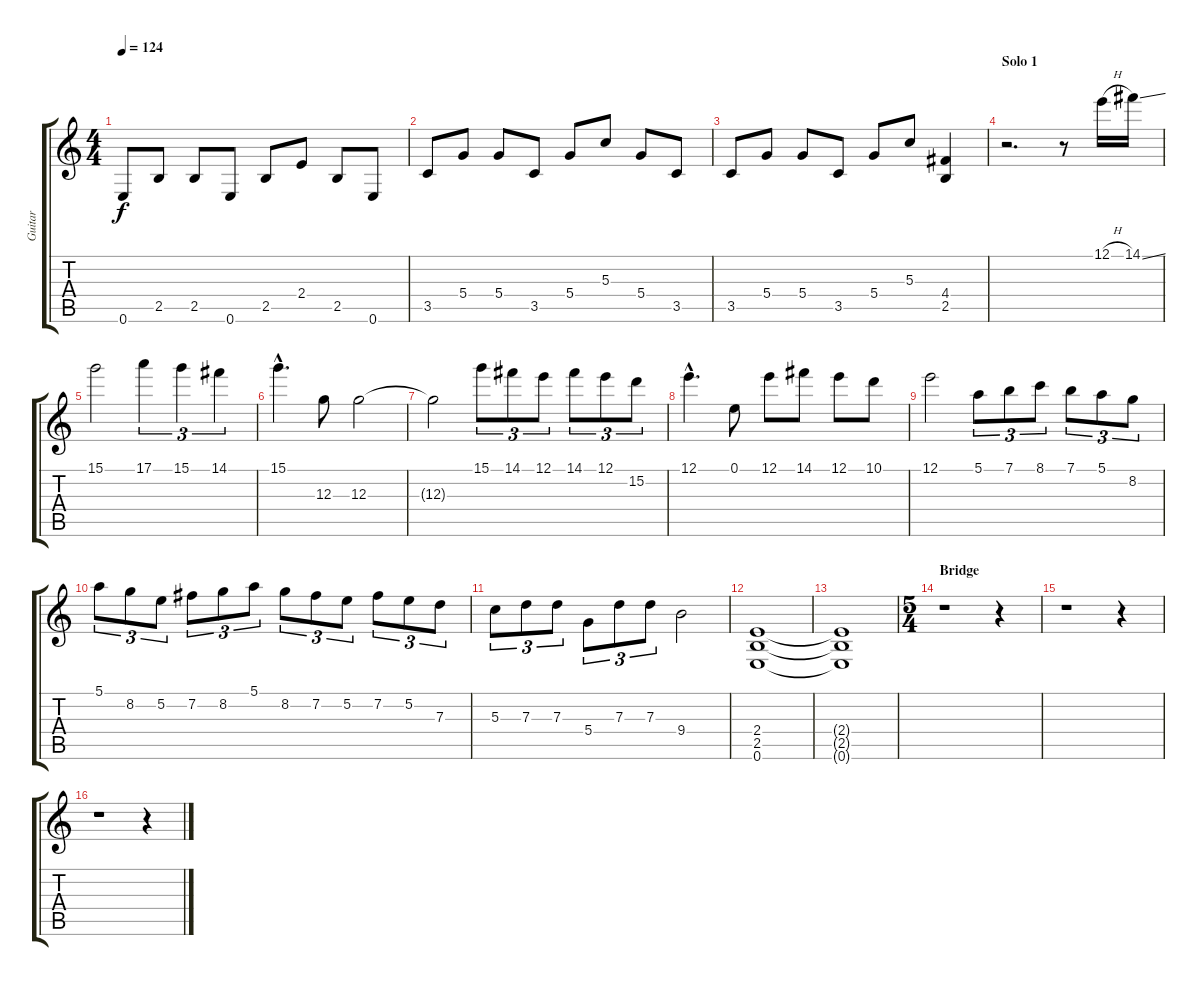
\track ("Guitar" "Guitar") {instrument acousticguitarnylon}
\staff {score tabs}
\tuning (E4 B3 G3 D3 A2 E2) {hide}
\ts (4 4)
\tempo 124
\clef g2
\ks c
0.6.8{dy f} 2.5.8 2.5.8 0.6.8 2.5.8 2.4.8 2.5.8 0.6.8 |
3.5.8 5.4.8 5.4.8 3.5.8 5.4.8 5.3.8 5.4.8 3.5.8 |
3.5.8 5.4.8 5.4.8 3.5.8 5.4.8 5.3.8 (4.4 2.5).4 |
\section ("" "Solo 1")
r.2{d instrument distortionguitar} r.8 12.1{h}.16 14.1{ss}.16 |
15.1.2 17.1.4{tu (3 2)} 15.1.4{tu (3 2)} 14.1.4{tu (3 2)} |
15.1{hac}.4{d} 12.3.8 12.3.2 |
12.3{t}.2 15.1.8{tu (3 2)} 14.1.8{tu (3 2)} 12.1.8{tu (3 2)} 14.1.8{tu (3 2)} 12.1.8{tu (3 2)} 15.2.8{tu (3 2)} |
12.1{hac}.4{d} 0.1.8 12.1.8 14.1.8 12.1.8 10.1.8 |
12.1.2 5.1.8{tu (3 2)} 7.1.8{tu (3 2)} 8.1.8{tu (3 2)} 7.1.8{tu (3 2)} 5.1.8{tu (3 2)} 8.2.8{tu (3 2)} |
5.1.8{tu (3 2)} 8.2.8{tu (3 2)} 5.2.8{tu (3 2)} 7.2.8{tu (3 2)} 8.2.8{tu (3 2)} 5.1.8{tu (3 2)} 8.2.8{tu (3 2)} 7.2.8{tu (3 2)} 5.2.8{tu (3 2)} 7.2.8{tu (3 2)} 5.2.8{tu (3 2)} 7.3.8{tu (3 2)} |
5.3.8{tu (3 2)} 7.3.8{tu (3 2)} 7.3.8{tu (3 2)} 5.4.8{tu (3 2)} 7.3.8{tu (3 2)} 7.3.8{tu (3 2)} 9.4.2 |
(2.4 2.5 0.6).1 |
(2.4{t} 2.5{t} 0.6{t}).1 |
\ts (5 4)
\section ("" "Bridge")
r.1 r.4 |
r.1 r.4 |
r.1 r.4
